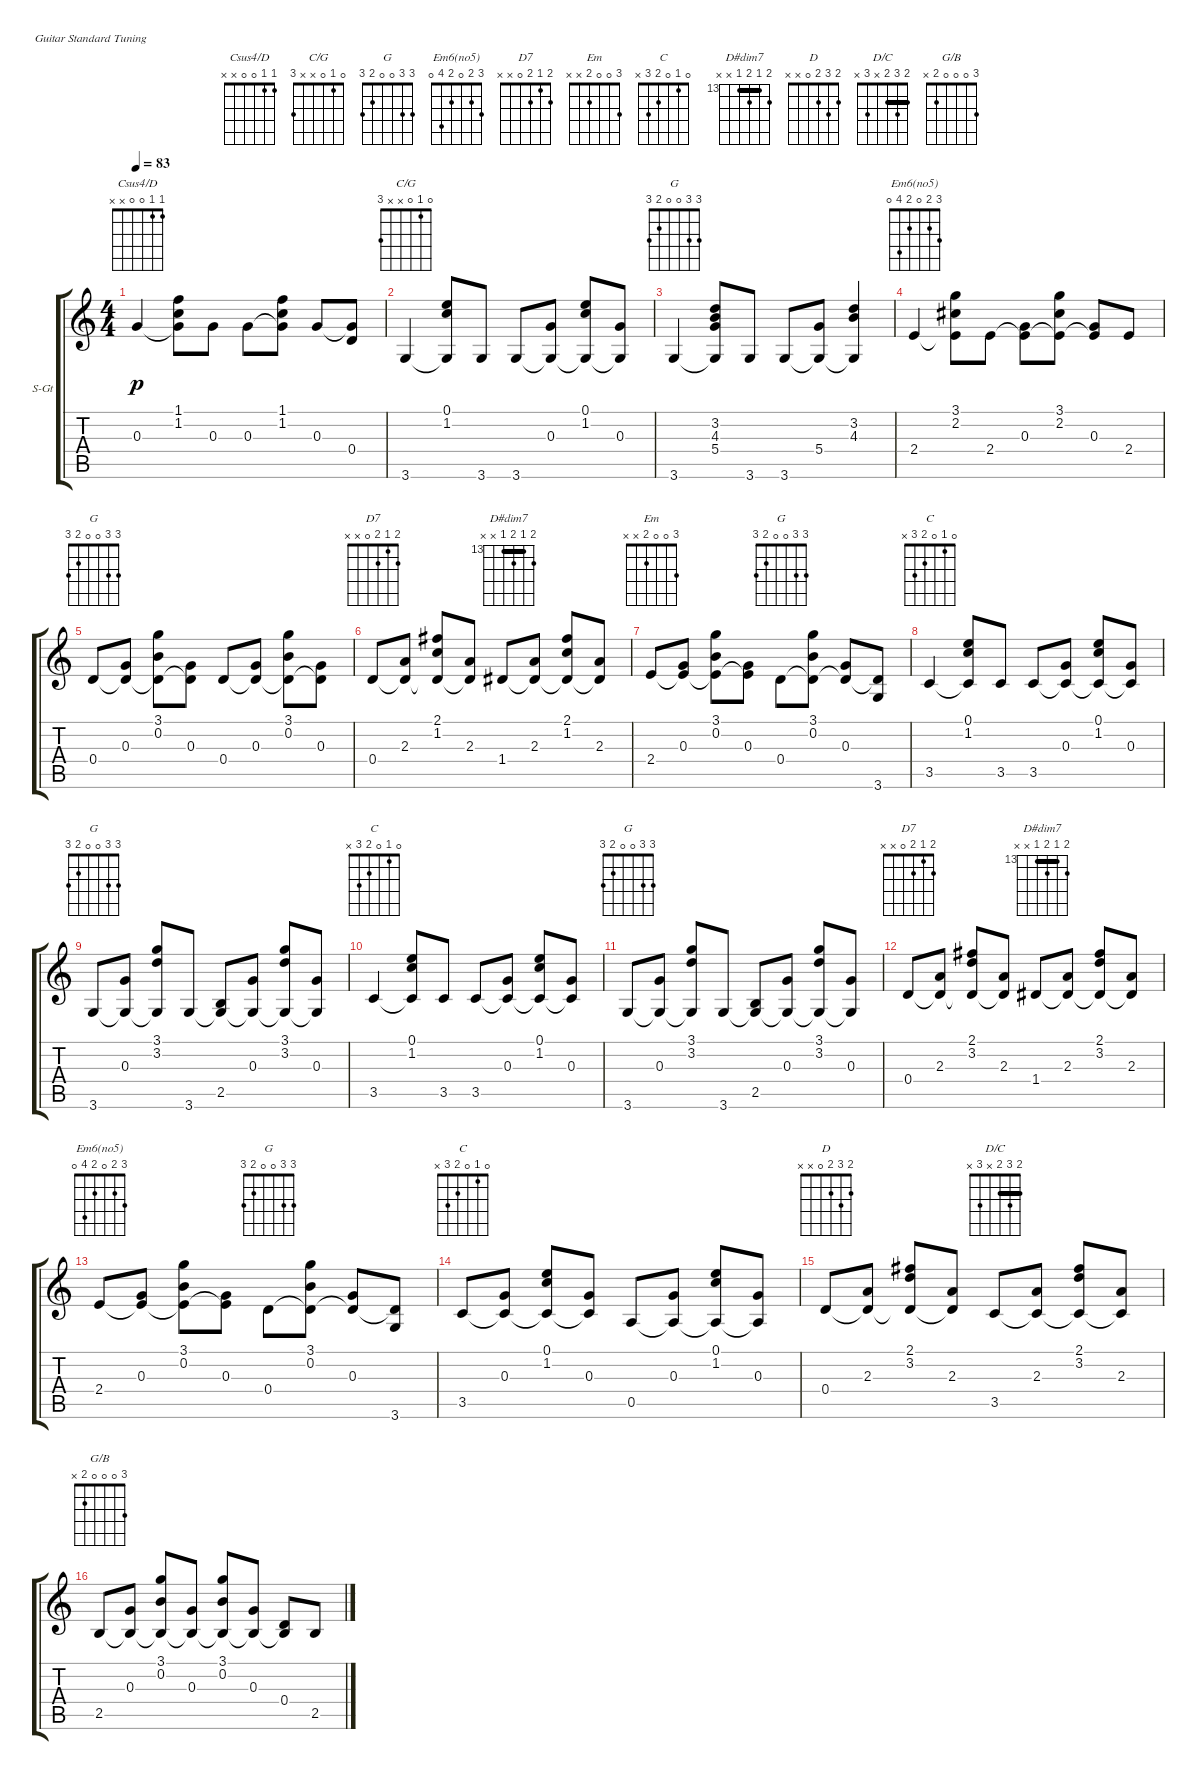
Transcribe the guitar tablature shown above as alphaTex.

\bracketExtendMode groupsimilarinstruments
\firstSystemTrackNameOrientation horizontal
\otherSystemsTrackNameOrientation horizontal
\chordDiagramsInScore
\track ("Steel Guitar" "S-Gt") {instrument acousticguitarsteel}
\staff {score tabs}
\tuning (E4 B3 G3 D3 A2 E2)
\chord ("Csus4/D" 1 1 0 0 x x)
\chord ("C/G" 0 1 0 x x 3)
\chord ("G" 3 3 4 5 5 3) {barre (3 3)}
\chord ("Em6(no5)" 3 2 0 2 4 0)
\chord ("G" 3 0 0 0 2 3)
\chord ("D7" 2 1 2 0 x x)
\chord ("Em" 3 0 0 2 x x)
\chord ("C" 0 1 0 2 3 x)
\chord ("G" 3 3 0 0 2 3)
\chord ("D#dim7" 14 13 14 13 x x) {firstfret 13 barre 13}
\chord ("D" 2 3 2 0 x x)
\chord ("D/C" 2 3 2 x 3 x) {barre 2}
\chord ("G/B" 3 0 0 0 2 x)
\ts (4 4)
\tempo 83
\clef g2
\scale
0.254237
\ks c
0.3.4{ch "Csus4/D" dy p} (1.1 1.2 0.3{t}).8 0.3.8 0.3.8 (1.1 1.2 0.3{t}).8 0.3.8 (0.4 0.3{t}).8 |
\scale
0.254237 3.6.4{ch "C/G"} (0.1 1.2 3.6{t}).8 3.6.8 3.6.8 (0.3 3.6{t}).8 (0.1 1.2 3.6{t}).8 (0.3 3.6{t}).8 |
\scale
0.237288 3.6.4{ch "G"} (3.2 4.3 5.4 3.6{t}).8 3.6.8 3.6.8 (5.4 3.6{t}).8 (3.2 4.3 3.6{t}).4 |
\scale
0.254237 2.4.4{ch "Em6(no5)"} (3.1 2.2 2.4{t}).8 2.4.8 (0.3 2.4{t}).8 (3.1 2.2 2.4{t}).8 (0.3 2.4{t}).8 2.4.8 |
\scale
0.233918 0.4.8{ch "G"} (0.3 0.4{t}).8 (3.1 0.2 0.4{t}).8 (0.3 0.4{t}).8 0.4.8 (0.3 0.4{t}).8 (3.1 0.2 0.4{t}).8 (0.3 0.4{t}).8 |
\scale
0.312865 0.4.8{ch "D7"} (2.3 0.4{t}).8 (2.1 1.2 0.4{t}).8 (2.3 0.4{t}).8 1.4.8{ch "D#dim7"} (2.3 1.4{t}).8 (2.1 1.2 1.4{t}).8 (2.3 1.4{t}).8 |
\scale
0.233918 2.4.8{ch "Em"} (0.3 2.4{t}).8 (3.1 0.2 2.4{t}).8 (0.3 2.4{t}).8 0.4.8{ch "G"} (3.1 0.2 0.4{t}).8 (0.3 0.4{t}).8 (3.6 0.4{t}).8 |
\scale
0.219298 3.5.4{ch "C"} (0.1 1.2 3.5{t}).8 3.5.8 3.5.8 (0.3 3.5{t}).8 (0.1 1.2 3.5{t}).8 (0.3 3.5{t}).8 |
\scale
0.233918 3.6.8{ch "G"} (0.3 3.6{t}).8 (3.1 3.2 3.6{t}).8 3.6.8 (2.5 3.6{t}).8 (0.3 3.6{t}).8 (3.1 3.2 3.6{t}).8 (0.3 3.6{t}).8 |
\scale
0.219298 3.5.4{ch "C"} (0.1 1.2 3.5{t}).8 3.5.8 3.5.8 (0.3 3.5{t}).8 (0.1 1.2 3.5{t}).8 (0.3 3.5{t}).8 |
\scale
0.233918 3.6.8{ch "G"} (0.3 3.6{t}).8 (3.1 3.2 3.6{t}).8 3.6.8 (2.5 3.6{t}).8 (0.3 3.6{t}).8 (3.1 3.2 3.6{t}).8 (0.3 3.6{t}).8 |
\scale
0.312865 0.4.8{ch "D7"} (2.3 0.4{t}).8 (2.1 3.2 0.4{t}).8 (2.3 0.4{t}).8 1.4.8{ch "D#dim7"} (2.3 1.4{t}).8 (2.1 3.2 1.4{t}).8 (2.3 1.4{t}).8 |
\scale
0.230548 2.4.8{ch "Em6(no5)"} (0.3 2.4{t}).8 (3.1 0.2 2.4{t}).8 (0.3 2.4{t}).8 0.4.8{ch "G"} (3.1 0.2 0.4{t}).8 (0.3 0.4{t}).8 (3.6 0.4{t}).8 |
\scale
0.230548 3.5.8{ch "C"} (0.3 3.5{t}).8 (0.1 1.2 3.5{t}).8 (0.3 3.5{t}).8 0.5.8 (0.3 0.5{t}).8 (0.1 1.2 0.5{t}).8 (0.3 0.5{t}).8 |
\scale
0.308357 0.4.8{ch "D"} (2.3 0.4{t}).8 (2.1 3.2 0.4{t}).8 (2.3 0.4{t}).8 3.5.8{ch "D/C"} (2.3 3.5{t}).8 (2.1 3.2 3.5{t}).8 (2.3 3.5{t}).8 |
\scale
0.230548 2.5.8{ch "G/B"} (0.3 2.5{t}).8 (3.1 0.2 2.5{t}).8 (0.3 2.5{t}).8 (3.1 0.2 2.5{t}).8 (0.3 2.5{t}).8 (0.4 2.5{t}).8 2.5.8
